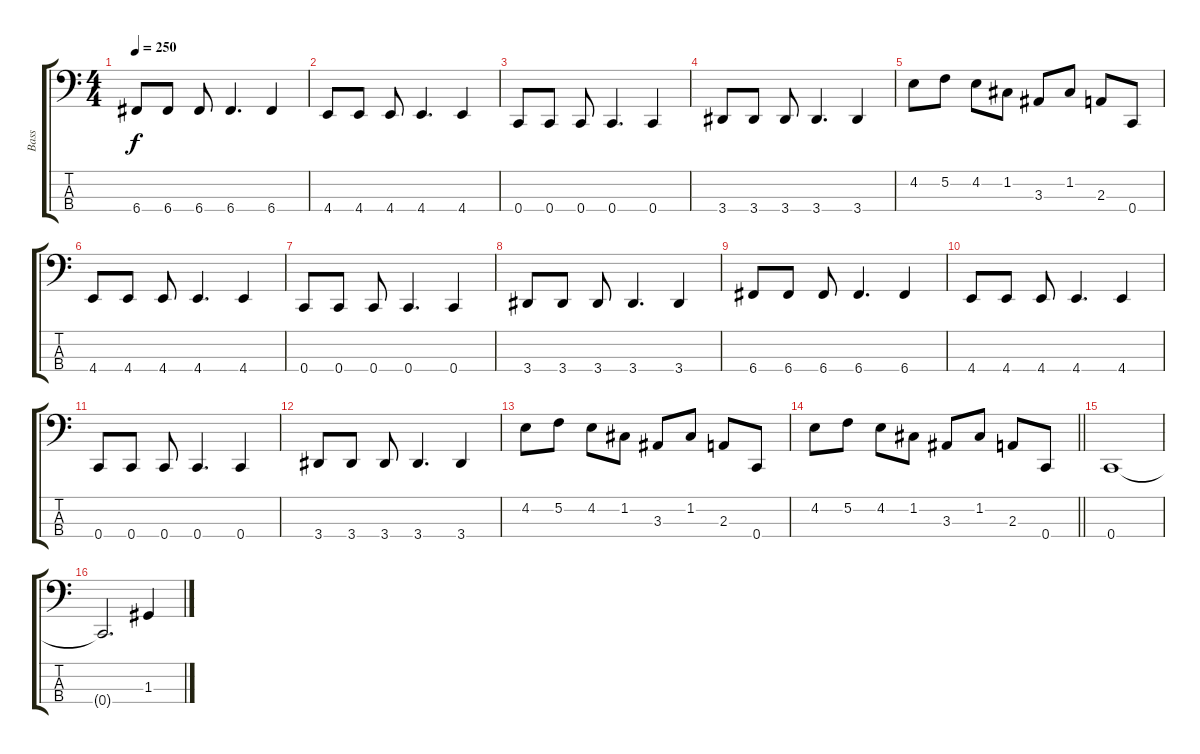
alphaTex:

\track ("Bass" "Bass") {instrument electricbassfinger}
\staff {score tabs}
\tuning (F2 C2 G1 C1) {hide}
\ts (4 4)
\tempo 250
\clef f4
\ks c
6.4.8{dy f} 6.4.8 6.4.8 6.4.4{d} 6.4.4 |
4.4.8 4.4.8 4.4.8 4.4.4{d} 4.4.4 |
0.4.8 0.4.8 0.4.8 0.4.4{d} 0.4.4 |
3.4.8 3.4.8 3.4.8 3.4.4{d} 3.4.4 |
4.2.8 5.2.8 4.2.8 1.2.8 3.3.8 1.2.8 2.3.8 0.4.8 |
4.4.8 4.4.8 4.4.8 4.4.4{d} 4.4.4 |
0.4.8 0.4.8 0.4.8 0.4.4{d} 0.4.4 |
3.4.8 3.4.8 3.4.8 3.4.4{d} 3.4.4 |
6.4.8 6.4.8 6.4.8 6.4.4{d} 6.4.4 |
4.4.8 4.4.8 4.4.8 4.4.4{d} 4.4.4 |
0.4.8 0.4.8 0.4.8 0.4.4{d} 0.4.4 |
3.4.8 3.4.8 3.4.8 3.4.4{d} 3.4.4 |
4.2.8 5.2.8 4.2.8 1.2.8 3.3.8 1.2.8 2.3.8 0.4.8 |
\barLineRight lightlight
4.2.8 5.2.8 4.2.8 1.2.8 3.3.8 1.2.8 2.3.8 0.4.8 |
0.4.1 |
0.4{t}.2{d} 1.3.4
